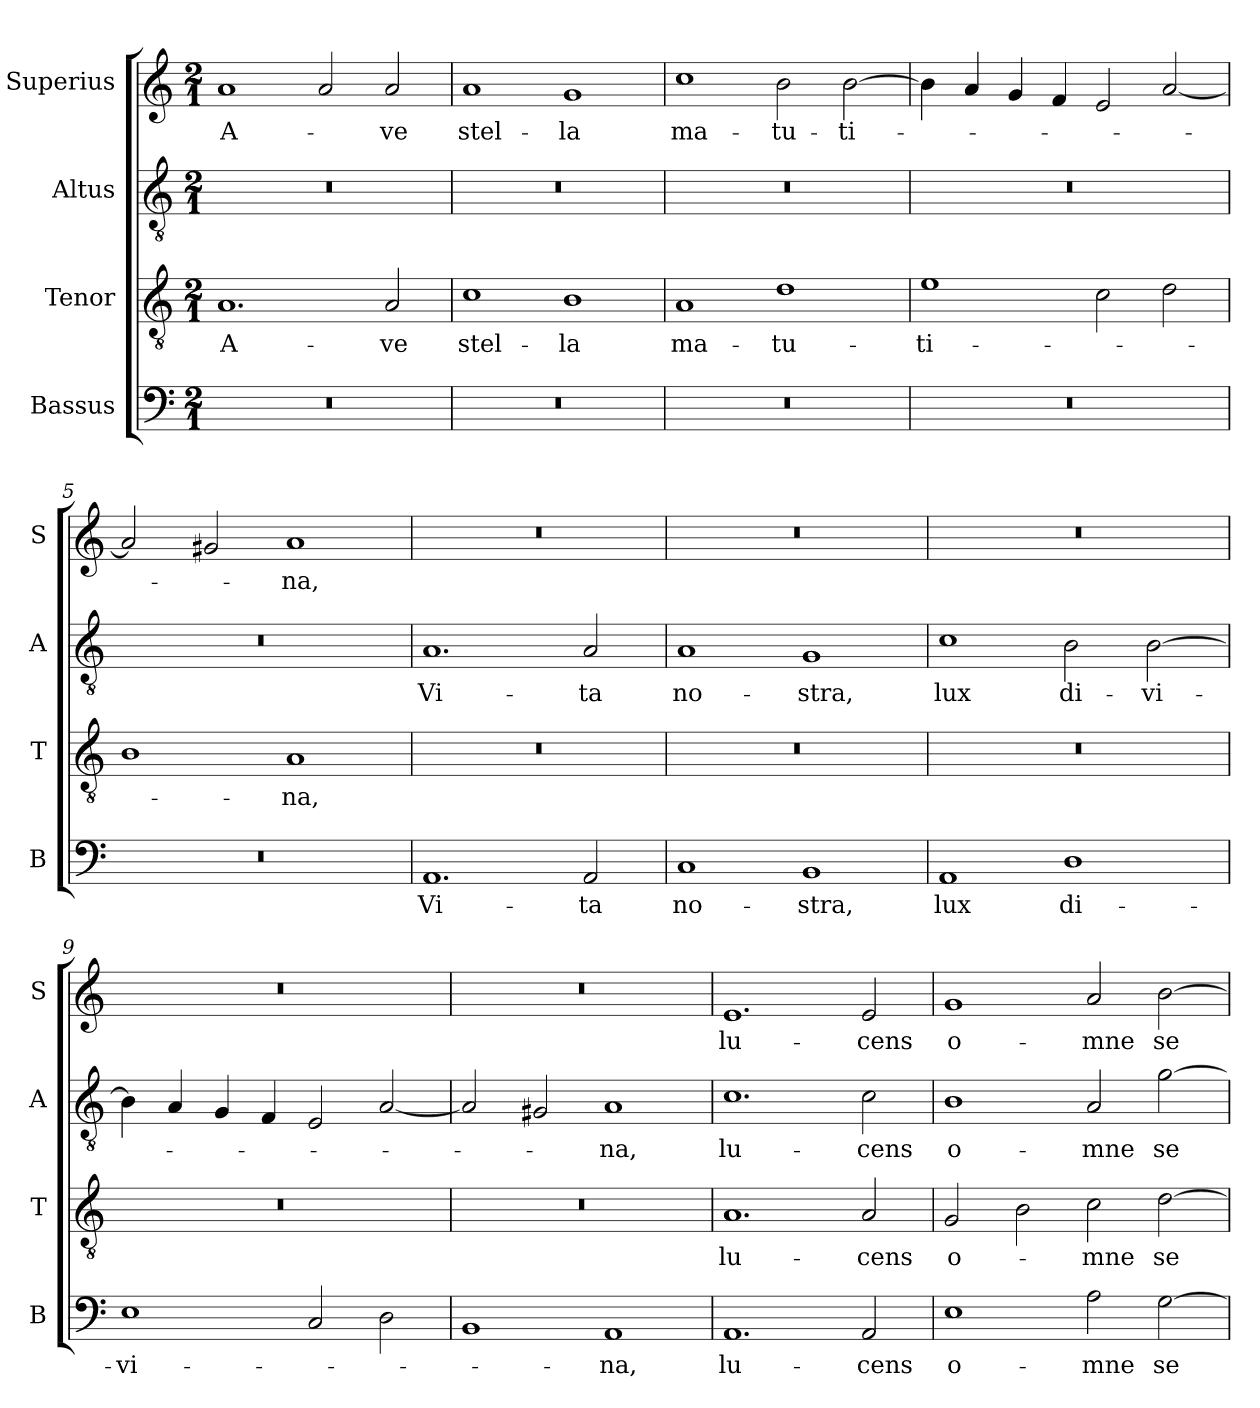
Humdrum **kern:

**kern	**text	**kern	**text	**kern	**text	**kern	**text
*part4	*part4	*part3	*part3	*part2	*part2	*part1	*part1
*staff4	*staff4	*staff3	*staff3	*staff2	*staff2	*staff1	*staff1
*I"Bassus	*	*I"Tenor	*	*I"Altus	*	*I"Superius	*
*I'B	*	*I'T	*	*I'A	*	*I'S	*
*clefF4	*	*clefGv2	*	*clefGv2	*	*clefG2	*
*k[]	*	*k[]	*	*k[]	*	*k[]	*
*M2/1	*	*M2/1	*	*M2/1	*	*M2/1	*
=1	=1	=1	=1	=1	=1	=1	=1
0r	.	1.A	A-	0r	.	1a	A-
.	.	.	.	.	.	2a	.
.	.	2A	-ve	.	.	2a	-ve
=2	=2	=2	=2	=2	=2	=2	=2
0r	.	1c	stel-	0r	.	1a	stel-
.	.	1B	-la	.	.	1g	-la
=3	=3	=3	=3	=3	=3	=3	=3
0r	.	1A	ma-	0r	.	1cc	ma-
.	.	1d	-tu-	.	.	2b	-tu-
.	.	.	.	.	.	[2b	-ti-
=4	=4	=4	=4	=4	=4	=4	=4
0r	.	1e	-ti-	0r	.	4b]	.
.	.	.	.	.	.	4a	.
.	.	.	.	.	.	4g	.
.	.	.	.	.	.	4f	.
.	.	2c	.	.	.	2e	.
.	.	2d	.	.	.	[2a	.
=5	=5	=5	=5	=5	=5	=5	=5
0r	.	1B	.	0r	.	2a]	.
.	.	.	.	.	.	2g#X	.
.	.	1A	-na,	.	.	1a	-na,
=6	=6	=6	=6	=6	=6	=6	=6
1.AA	Vi-	0r	.	1.A	Vi-	0r	.
2AA	-ta	.	.	2A	-ta	.	.
=7	=7	=7	=7	=7	=7	=7	=7
1C	no-	0r	.	1A	no-	0r	.
1BB	-stra,	.	.	1G	-stra,	.	.
=8	=8	=8	=8	=8	=8	=8	=8
1AA	lux	0r	.	1c	lux	0r	.
1D	di-	.	.	2B	di-	.	.
.	.	.	.	[2B	-vi-	.	.
=9	=9	=9	=9	=9	=9	=9	=9
1E	-vi-	0r	.	4B]	.	0r	.
.	.	.	.	4A	.	.	.
.	.	.	.	4G	.	.	.
.	.	.	.	4F	.	.	.
2C	.	.	.	2E	.	.	.
2D	.	.	.	[2A	.	.	.
=10	=10	=10	=10	=10	=10	=10	=10
1BB	.	0r	.	2A]	.	0r	.
.	.	.	.	2G#X	.	.	.
1AA	-na,	.	.	1A	-na,	.	.
=11	=11	=11	=11	=11	=11	=11	=11
1.AA	lu-	1.A	lu-	1.c	lu-	1.e	lu-
2AA	-cens	2A	-cens	2c	-cens	2e	-cens
=12	=12	=12	=12	=12	=12	=12	=12
1E	o-	2G	o-	1B	o-	1g	o-
.	.	2B	.	.	.	.	.
2A	-mne	2c	-mne	2A	-mne	2a	-mne
[2G	se-	[2d	se-	[2g	se-	[2b	se-
=	=	=	=	=	=	=	=
*-	*-	*-	*-	*-	*-	*-	*-
